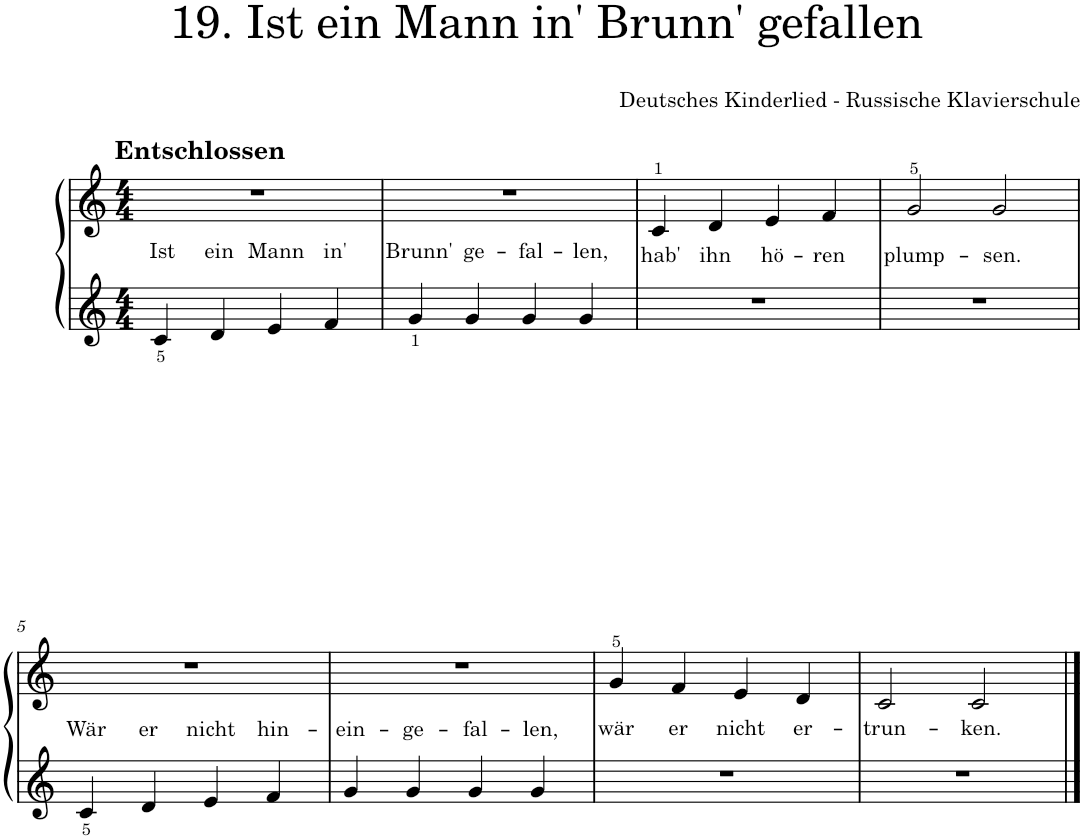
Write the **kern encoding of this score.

**kern	**text	**kern	**text
*part1	*part1	*part1	*part1
*staff2	*staff2	*staff1	*staff1
*I"Piano	*	*	*
*I'Pno.	*	*	*
*clefG2	*	*clefG2	*
*k[]	*	*k[]	*
*M4/4	*	*M4/4	*
=1	=1	=1	=1
!	!	!LO:TX:a:B:t=Entschlossen	!
!	!LO:LY:a	!	!
4c/	Ist	1r	.
!	!LO:LY:a	!	!
4d/	ein	.	.
!	!LO:LY:a	!	!
4e/	Mann	.	.
!	!LO:LY:a	!	!
4f/	in'	.	.
=2	=2	=2	=2
!	!LO:LY:a	!	!
4g/	Brunn'	1r	.
!	!LO:LY:a	!	!
4g/	ge-	.	.
!	!LO:LY:a	!	!
4g/	-fal-	.	.
!	!LO:LY:a	!	!
4g/	-len,	.	.
=3	=3	=3	=3
!	!	!	!LO:LY:b
1r	.	4c/	hab'
!	!	!	!LO:LY:b
.	.	4d/	ihn
!	!	!	!LO:LY:b
.	.	4e/	hö-
!	!	!	!LO:LY:b
.	.	4f/	-ren
=4	=4	=4	=4
!	!	!	!LO:LY:b
1r	.	2g/	plump-
!	!	!	!LO:LY:b
.	.	2g/	-sen.
!!LO:LB:g=z
=5	=5	=5	=5
!	!LO:LY:a	!	!
4c/	Wär	1r	.
!	!LO:LY:a	!	!
4d/	er	.	.
!	!LO:LY:a	!	!
4e/	nicht	.	.
!	!LO:LY:a	!	!
4f/	hin-	.	.
=6	=6	=6	=6
!	!LO:LY:a	!	!
4g/	-ein-	1r	.
!	!LO:LY:a	!	!
4g/	-ge-	.	.
!	!LO:LY:a	!	!
4g/	-fal-	.	.
!	!LO:LY:a	!	!
4g/	-len,	.	.
=7	=7	=7	=7
!	!	!	!LO:LY:b
1r	.	4g/	wär
!	!	!	!LO:LY:b
.	.	4f/	er
!	!	!	!LO:LY:b
.	.	4e/	nicht
!	!	!	!LO:LY:b
.	.	4d/	er-
=8	=8	=8	=8
!	!	!	!LO:LY:b
1r	.	2c/	-trun-
!	!	!	!LO:LY:b
.	.	2c/	-ken.
==	==	==	==
*-	*-	*-	*-
